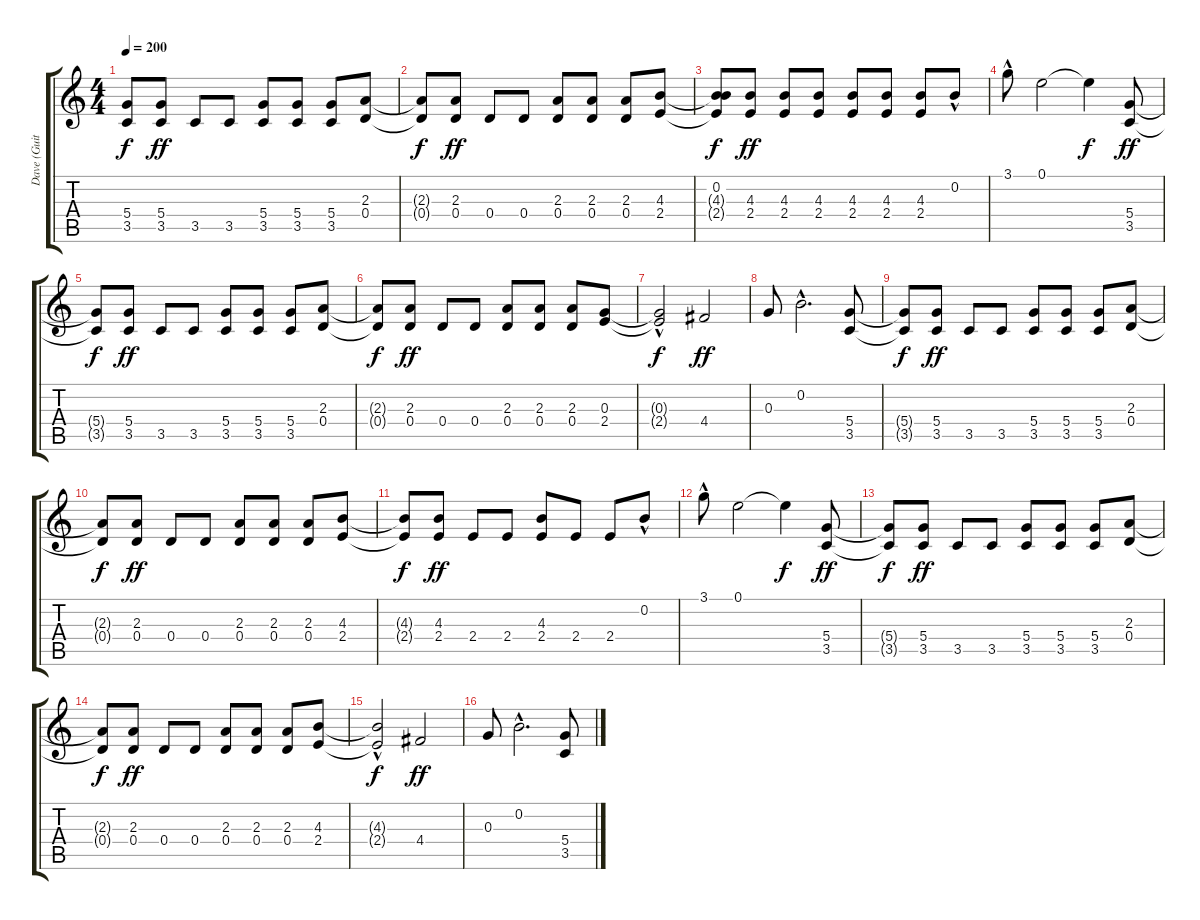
\track ("Dave (Guitar 1)" "Dave (Guit") {instrument distortionguitar}
\staff {score tabs}
\tuning (E4 B3 G3 D3 A2 E2) {hide}
\ts (4 4)
\tempo 200
\clef g2
\ks c
(5.4{t} 3.5{t}).8{dy f} (5.4 3.5).8{dy ff} 3.5.8 3.5.8 (5.4 3.5).8 (5.4 3.5).8 (5.4 3.5).8 (2.3 0.4).8 |
(2.3{t} 0.4{t}).8{dy f} (2.3 0.4).8{dy ff} 0.4.8 0.4.8 (2.3 0.4).8 (2.3 0.4).8 (2.3 0.4).8 (4.3 2.4).8 |
(0.2 4.3{t} 2.4{t}).8{dy f} (4.3 2.4).8{dy ff} (4.3 2.4).8 (4.3 2.4).8 (4.3 2.4).8 (4.3 2.4).8 (4.3 2.4).8 0.2{hac}.8 |
3.1{hac}.8 0.1.2 0.1{t}.4{dy f} (5.4 3.5).8{dy ff} |
(5.4{t} 3.5{t}).8{dy f} (5.4 3.5).8{dy ff} 3.5.8 3.5.8 (5.4 3.5).8 (5.4 3.5).8 (5.4 3.5).8 (2.3 0.4).8 |
(2.3{t} 0.4{t}).8{dy f} (2.3 0.4).8{dy ff} 0.4.8 0.4.8 (2.3 0.4).8 (2.3 0.4).8 (2.3 0.4).8 (0.3 2.4).8 |
(0.3{hac t} 2.4{t}).2{dy f} 4.4.2{dy ff} |
0.3.8 0.2{hac}.2{d} (5.4 3.5).8 |
(5.4{t} 3.5{t}).8{dy f} (5.4 3.5).8{dy ff} 3.5.8 3.5.8 (5.4 3.5).8 (5.4 3.5).8 (5.4 3.5).8 (2.3 0.4).8 |
(2.3{t} 0.4{t}).8{dy f} (2.3 0.4).8{dy ff} 0.4.8 0.4.8 (2.3 0.4).8 (2.3 0.4).8 (2.3 0.4).8 (4.3 2.4).8 |
(4.3{t} 2.4{t}).8{dy f} (4.3 2.4).8{dy ff} 2.4.8 2.4.8 (4.3 2.4).8 2.4.8 2.4.8 0.2{hac}.8 |
3.1{hac}.8 0.1.2 0.1{t}.4{dy f} (5.4 3.5).8{dy ff} |
(5.4{t} 3.5{t}).8{dy f} (5.4 3.5).8{dy ff} 3.5.8 3.5.8 (5.4 3.5).8 (5.4 3.5).8 (5.4 3.5).8 (2.3 0.4).8 |
(2.3{t} 0.4{t}).8{dy f} (2.3 0.4).8{dy ff} 0.4.8 0.4.8 (2.3 0.4).8 (2.3 0.4).8 (2.3 0.4).8 (4.3 2.4).8 |
(4.3{hac t} 2.4{t}).2{dy f} 4.4.2{dy ff} |
0.3.8 0.2{hac}.2{d} (5.4 3.5).8
